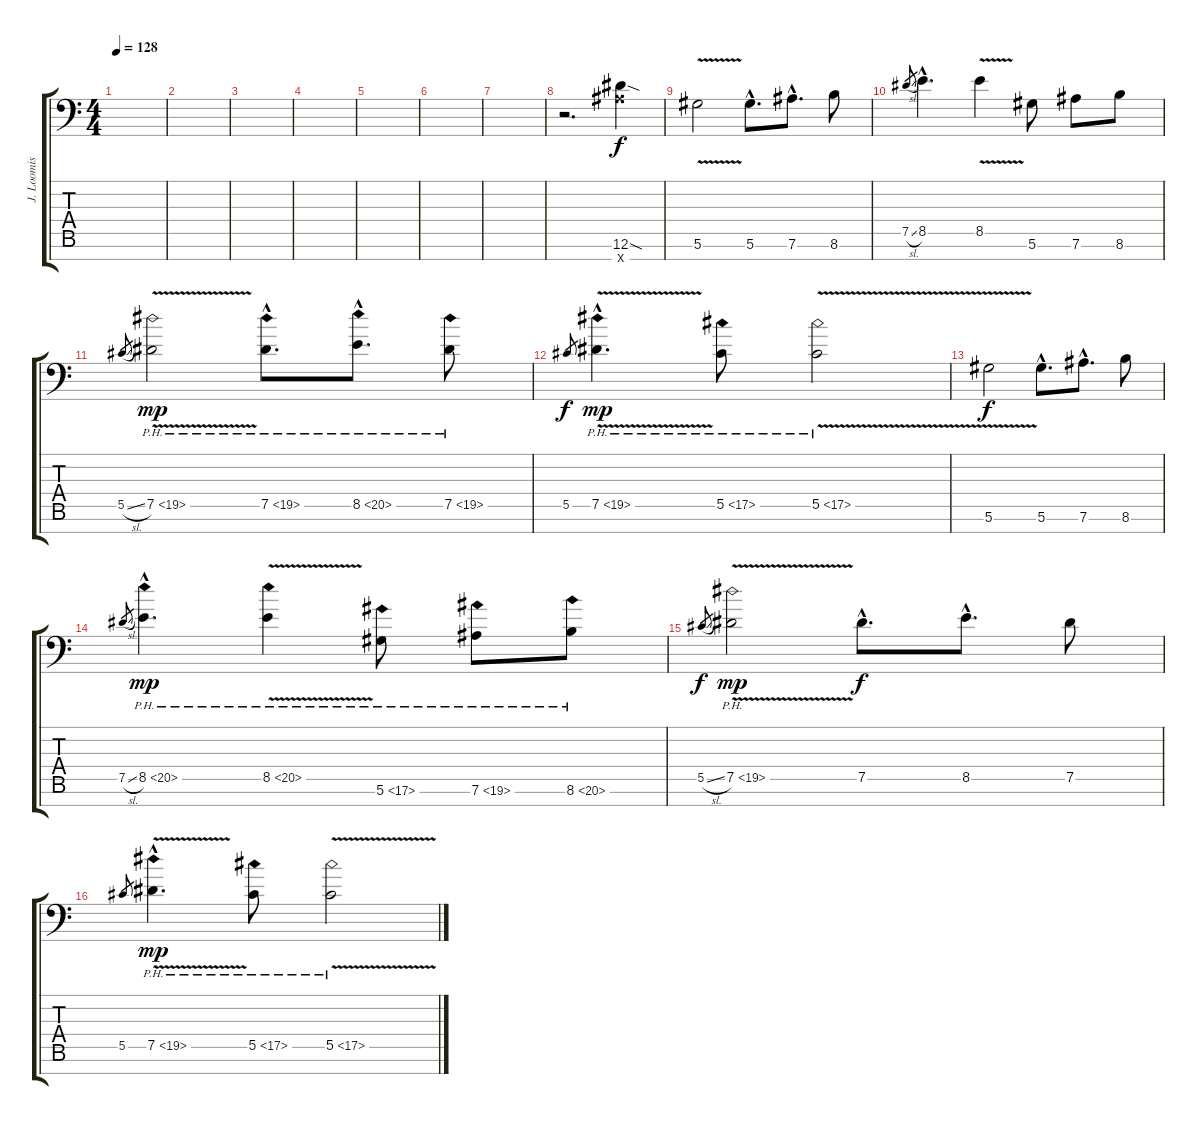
\track ("J. Loomis (lead & Solo)" "J. Loomis ") {instrument distortionguitar}
\staff {score tabs}
\tuning (Eb4 Bb3 Gb3 Db3 Ab2 Eb2 Bb1) {hide}
\ts (4 4)
\section ("" "")
\tempo 128
\clef f4
\ks c
|
|
|
|
|
|
|
r.2{d volume 16} (12.6{sod} 12.7{x}).4{dy f} |
5.6{v}.2 5.6{hac}.8{d} 7.6{hac}.8{d} 8.6.8 |
7.5{sl}.8{gr} 8.5{hac}.4{d} 8.5{v}.4 5.6.8 7.6.8 8.6.8 |
5.5{sl}.8{gr} 7.5{ph 12 v}.2{dy mp} 7.5{ph 12 hac}.8{d} 8.5{ph 12 hac}.8{d} 7.5{ph 12}.8 |
5.5.8{gr dy f} 7.5{ph 12 v hac}.4{d dy mp} 5.5{ph 12}.8 5.5{ph 12 v}.2 |
5.6{v}.2{dy f} 5.6{hac}.8{d} 7.6{hac}.8{d} 8.6.8 |
7.5{sl}.8{gr} 8.5{ph 12 hac}.4{d dy mp} 8.5{ph 12 v}.4 5.6{ph 12}.8 7.6{ph 12}.8 8.6{ph 12}.8 |
5.5{sl}.8{gr dy f} 7.5{ph 12 v}.2{dy mp} 7.5{hac}.8{d dy f} 8.5{hac}.8{d} 7.5.8 |
5.5.8{gr} 7.5{ph 12 v hac}.4{d dy mp} 5.5{ph 12}.8 5.5{ph 12 v}.2
